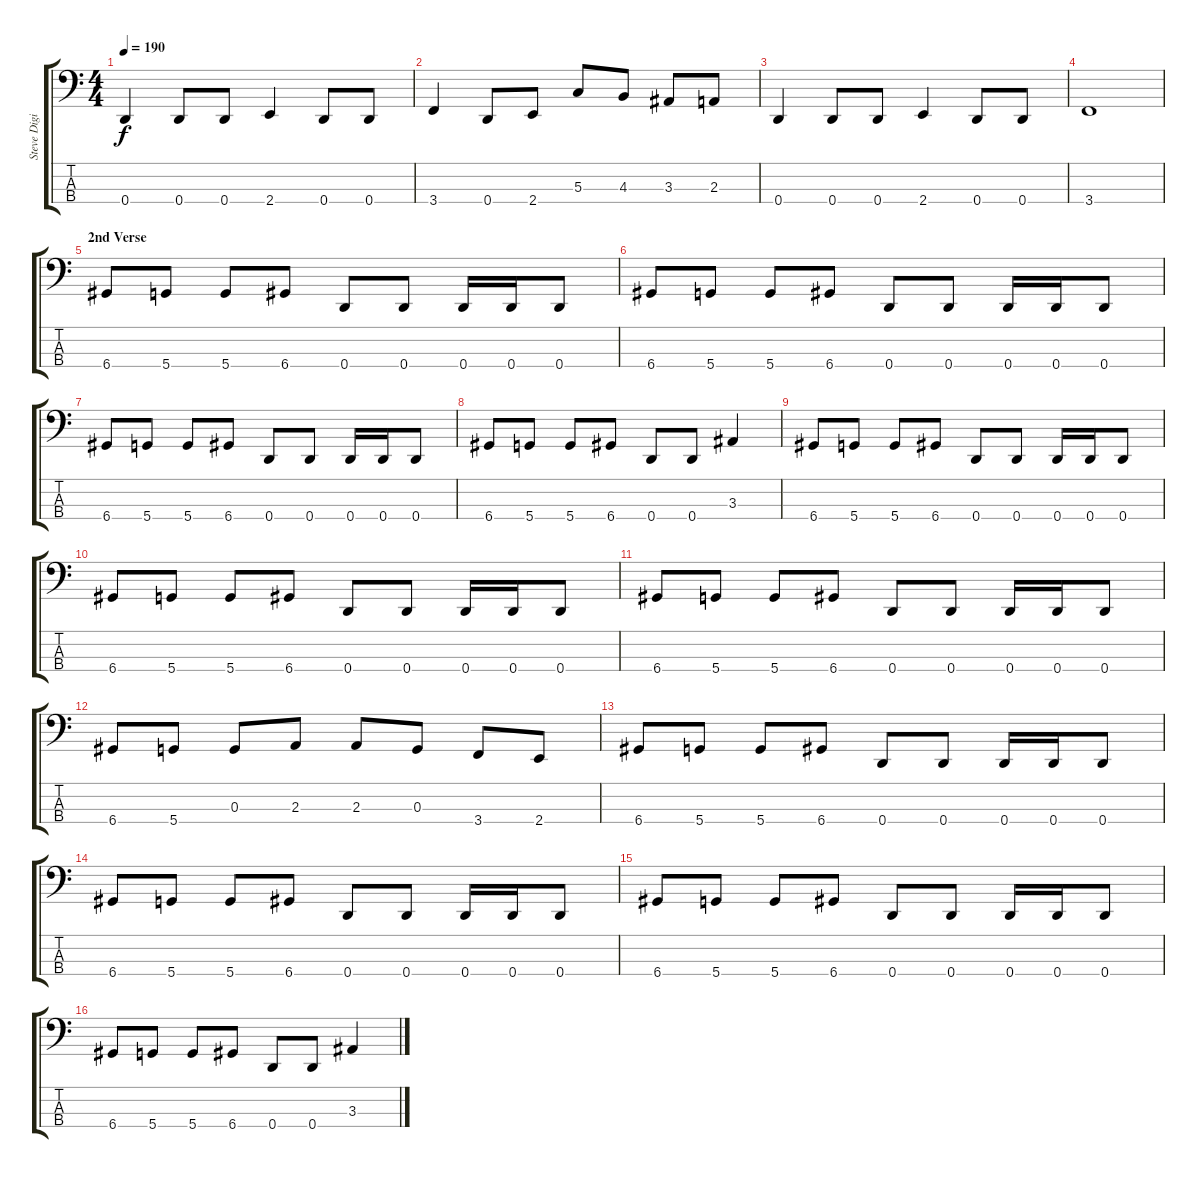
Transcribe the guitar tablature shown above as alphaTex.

\track ("Steve Digiorgio - Bass Guitar" "Steve Digi") {instrument fretlessbass}
\staff {score tabs}
\tuning (F2 C2 G1 D1) {hide}
\ts (4 4)
\tempo 190
\clef f4
\ks c
0.4.4{dy f} 0.4.8 0.4.8 2.4.4 0.4.8 0.4.8 |
3.4.4 0.4.8 2.4.8 5.3.8 4.3.8 3.3.8 2.3.8 |
0.4.4 0.4.8 0.4.8 2.4.4 0.4.8 0.4.8 |
3.4.1 |
\section ("" "2nd Verse")
6.4.8 5.4.8 5.4.8 6.4.8 0.4.8 0.4.8 0.4.16 0.4.16 0.4.8 |
6.4.8 5.4.8 5.4.8 6.4.8 0.4.8 0.4.8 0.4.16 0.4.16 0.4.8 |
6.4.8 5.4.8 5.4.8 6.4.8 0.4.8 0.4.8 0.4.16 0.4.16 0.4.8 |
6.4.8 5.4.8 5.4.8 6.4.8 0.4.8 0.4.8 3.3.4 |
6.4.8 5.4.8 5.4.8 6.4.8 0.4.8 0.4.8 0.4.16 0.4.16 0.4.8 |
6.4.8 5.4.8 5.4.8 6.4.8 0.4.8 0.4.8 0.4.16 0.4.16 0.4.8 |
6.4.8 5.4.8 5.4.8 6.4.8 0.4.8 0.4.8 0.4.16 0.4.16 0.4.8 |
6.4.8 5.4.8 0.3.8 2.3.8 2.3.8 0.3.8 3.4.8 2.4.8 |
6.4.8 5.4.8 5.4.8 6.4.8 0.4.8 0.4.8 0.4.16 0.4.16 0.4.8 |
6.4.8 5.4.8 5.4.8 6.4.8 0.4.8 0.4.8 0.4.16 0.4.16 0.4.8 |
6.4.8 5.4.8 5.4.8 6.4.8 0.4.8 0.4.8 0.4.16 0.4.16 0.4.8 |
6.4.8 5.4.8 5.4.8 6.4.8 0.4.8 0.4.8 3.3.4
